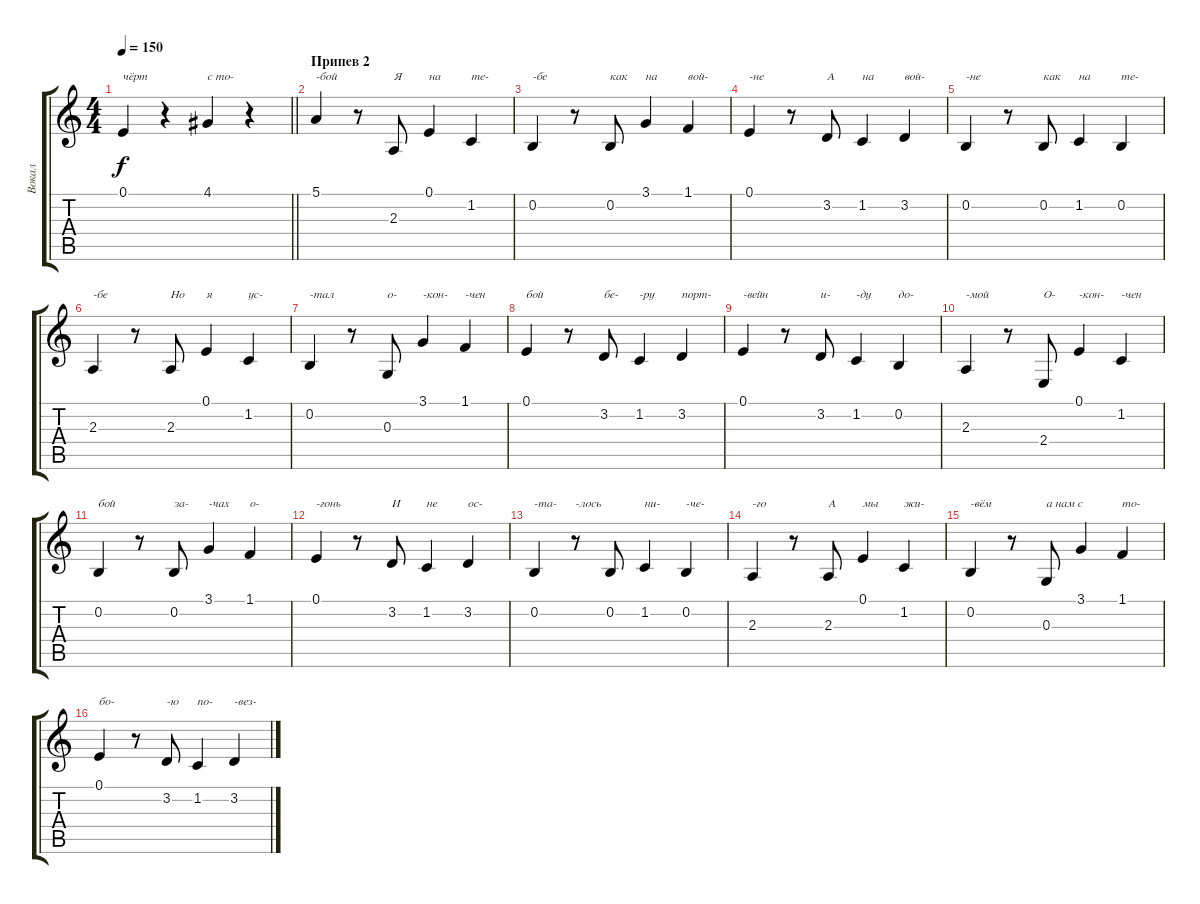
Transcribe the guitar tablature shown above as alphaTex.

\track ("Вокал" "Вокал") {mute instrument acousticgrandpiano}
\staff {score tabs}
\tuning (E4 B3 G3 D3 A2 E2) {hide}
\ts (4 4)
\tempo 150
\clef g2
\barLineRight lightlight
\ks c
0.1.4{txt "чёрт" dy f} r.4 4.1.4{txt "с то-"} r.4 |
\section ("" "Припев 2")
5.1.4{txt "-бой"} r.8 2.3.8{txt "Я"} 0.1.4{txt "на"} 1.2.4{txt "те-"} |
0.2.4{txt "-бе"} r.8 0.2.8{txt "как"} 3.1.4{txt "на"} 1.1.4{txt "вой-"} |
0.1.4{txt "-не"} r.8 3.2.8{txt "А"} 1.2.4{txt "на"} 3.2.4{txt "вой-"} |
0.2.4{txt "-не"} r.8 0.2.8{txt "как"} 1.2.4{txt "на"} 0.2.4{txt "те-"} |
2.3.4{txt "-бе"} r.8 2.3.8{txt "Но"} 0.1.4{txt "я"} 1.2.4{txt "ус-"} |
0.2.4{txt "-тал"} r.8 0.3.8{txt "о-"} 3.1.4{txt "-кон-"} 1.1.4{txt "-чен"} |
0.1.4{txt "бой"} r.8 3.2.8{txt "бе-"} 1.2.4{txt "-ру"} 3.2.4{txt "порт-"} |
0.1.4{txt "-вейн"} r.8 3.2.8{txt "и-"} 1.2.4{txt "-ду"} 0.2.4{txt "до-"} |
2.3.4{txt "-мой"} r.8 2.4.8{txt "О-"} 0.1.4{txt "-кон-"} 1.2.4{txt "-чен"} |
0.2.4{txt "бой"} r.8 0.2.8{txt "за-"} 3.1.4{txt "-чах"} 1.1.4{txt "о-"} |
0.1.4{txt "-гонь"} r.8 3.2.8{txt "И"} 1.2.4{txt "не"} 3.2.4{txt "ос-"} |
0.2.4{txt "-та-"} r.8{txt "-лось"} 0.2.8 1.2.4{txt "ни-"} 0.2.4{txt "-че-"} |
2.3.4{txt "-го"} r.8 2.3.8{txt "А"} 0.1.4{txt "мы"} 1.2.4{txt "жи-"} |
0.2.4{txt "-вём"} r.8 0.3.8{txt "а нам с"} 3.1.4 1.1.4{txt "то-"} |
0.1.4{txt "бо-"} r.8 3.2.8{txt "-ю"} 1.2.4{txt "по-"} 3.2.4{txt "-вез-"}
